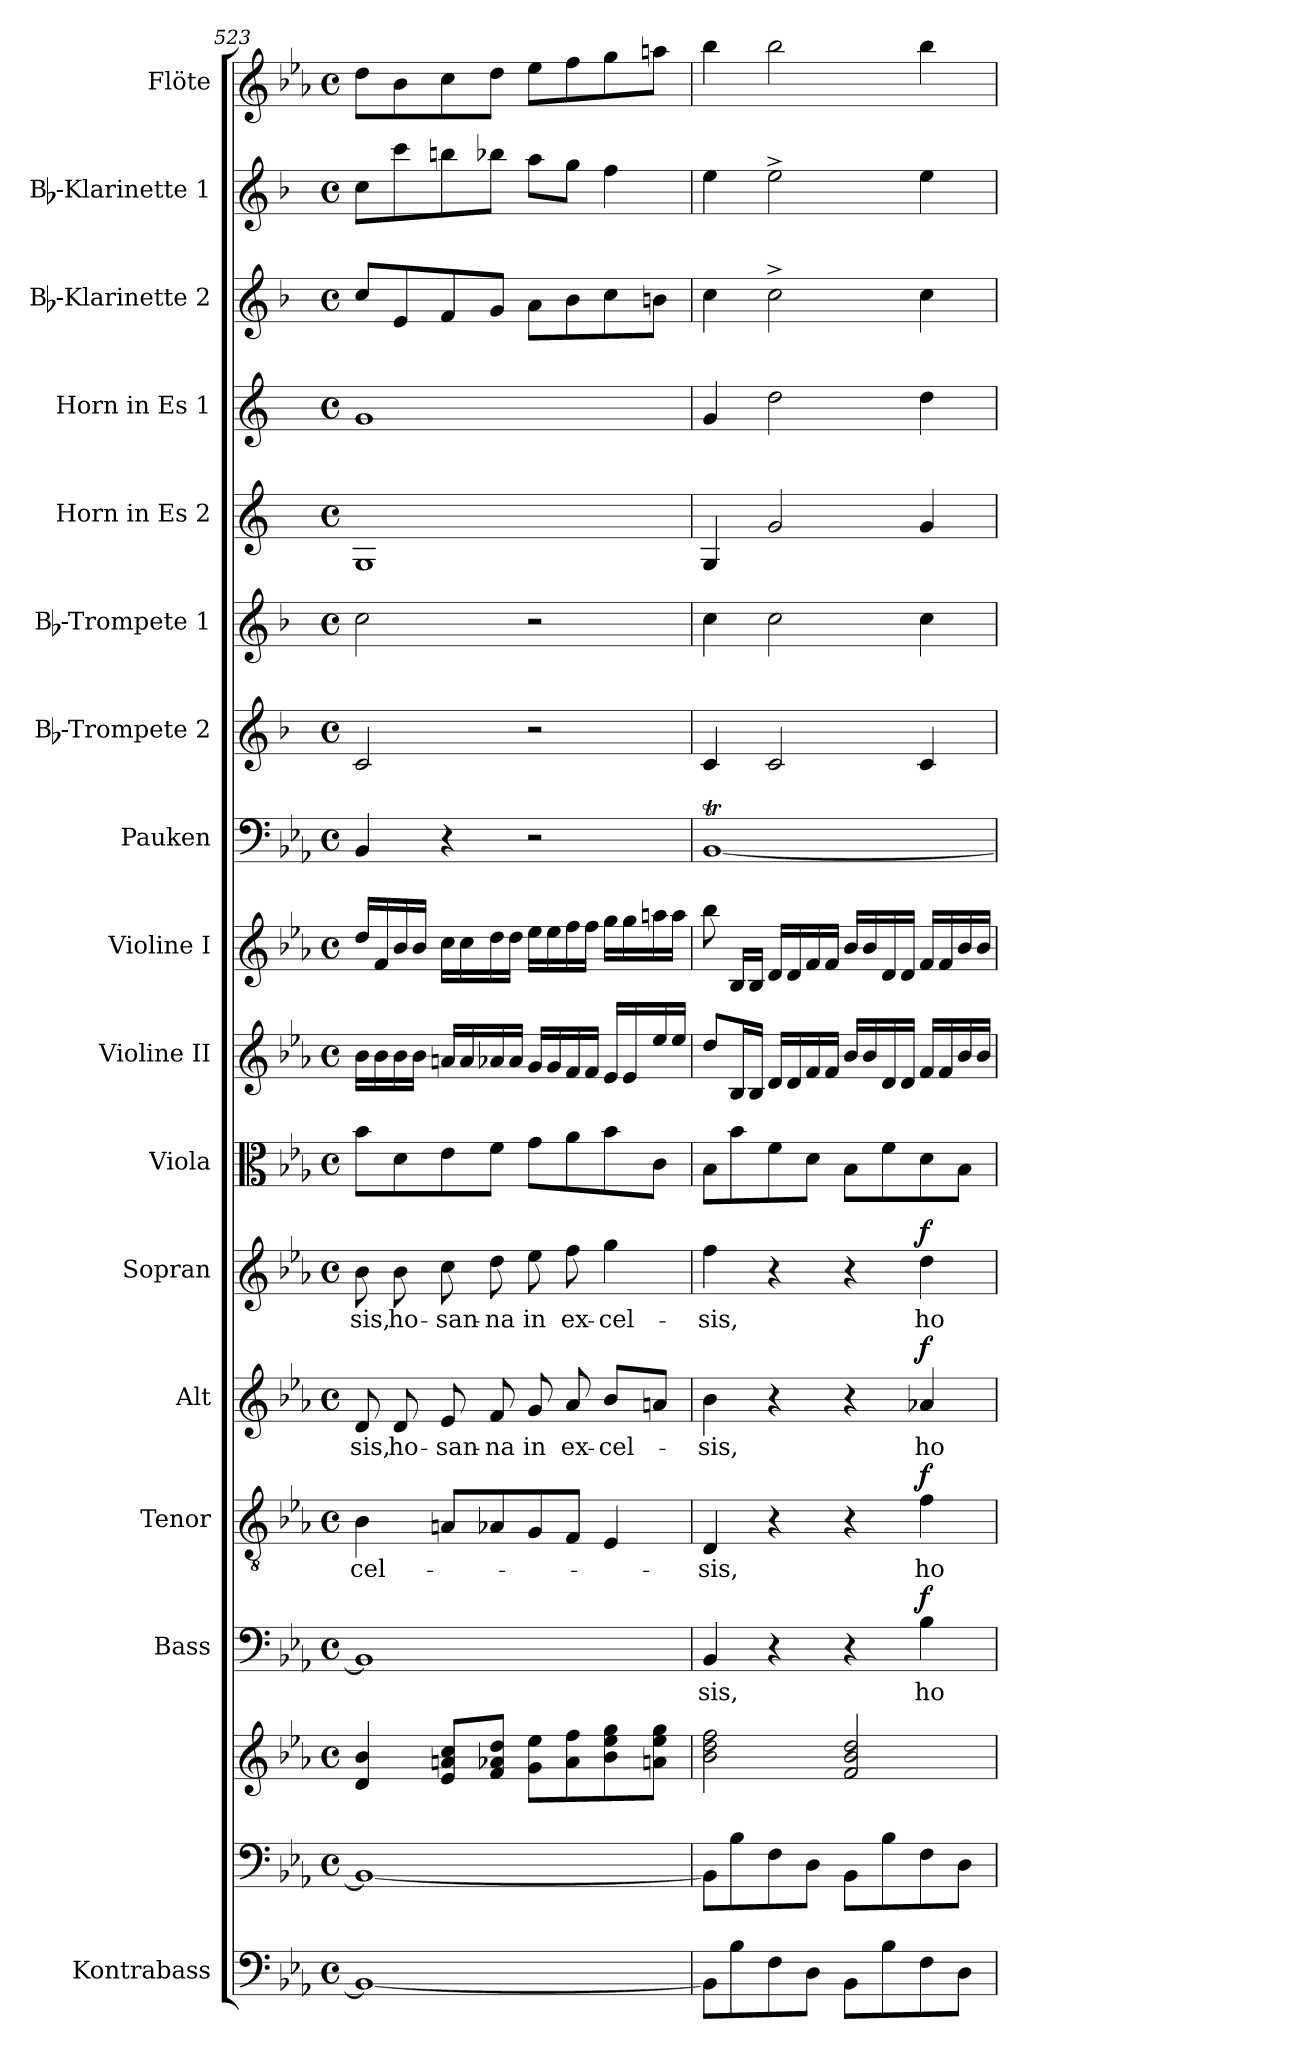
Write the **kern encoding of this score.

**kern	**kern	**kern	**kern	**text	**dynam	**kern	**text	**dynam	**kern	**text	**dynam	**kern	**text	**dynam	**kern	**kern	**kern	**kern	**kern	**kern	**kern	**kern	**kern	**kern	**kern
*part17	*part16	*part16	*part15	*part15	*part15	*part14	*part14	*part14	*part13	*part13	*part13	*part12	*part12	*part12	*part11	*part10	*part9	*part8	*part7	*part6	*part5	*part4	*part3	*part2	*part1
*staff18	*staff17	*staff16	*staff15	*staff15	*staff15	*staff14	*staff14	*staff14	*staff13	*staff13	*staff13	*staff12	*staff12	*staff12	*staff11	*staff10	*staff9	*staff8	*staff7	*staff6	*staff5	*staff4	*staff3	*staff2	*staff1
*I"Kontrabass	*	*	*I"Bass	*	*	*I"Tenor	*	*	*I"Alt	*	*	*I"Sopran	*	*	*I"Viola	*I"Violine II	*I"Violine I	*I"Pauken	*I"Bb-Trompete 2	*I"Bb-Trompete 1	*I"Horn in Es 2	*I"Horn in Es 1	*I"Bb-Klarinette 2	*I"Bb-Klarinette 1	*I"Flöte
*I'Kb.	*	*	*I'B.	*	*	*I'T.	*	*	*I'A.	*	*	*I'S.	*	*	*I'Vla.	*I'Vl. II	*I'Vl. I	*I'Pk.	*I'Bb Trp. 2	*I'Bb Trp. 1	*	*	*I'Bb Kl. 2	*I'Bb Kl. 1	*I'Fl.
*clefF4	*clefF4	*clefG2	*clefF4	*	*	*clefGv2	*	*	*clefG2	*	*	*clefG2	*	*	*clefC3	*clefG2	*clefG2	*clefF4	*clefG2	*clefG2	*clefG2	*clefG2	*clefG2	*clefG2	*clefG2
*ITrd7c12	*	*	*	*	*	*	*	*	*	*	*	*	*	*	*	*	*	*	*ITrd1c2	*ITrd1c2	*ITrd5c9	*ITrd5c9	*ITrd1c2	*ITrd1c2	*
*k[b-e-a-]	*k[b-e-a-]	*k[b-e-a-]	*k[b-e-a-]	*	*	*k[b-e-a-]	*	*	*k[b-e-a-]	*	*	*k[b-e-a-]	*	*	*k[b-e-a-]	*k[b-e-a-]	*k[b-e-a-]	*k[b-e-a-]	*k[b-e-a-]	*k[b-e-a-]	*k[b-e-a-]	*k[b-e-a-]	*k[b-e-a-]	*k[b-e-a-]	*k[b-e-a-]
*E-:	*E-:	*E-:	*E-:	*	*	*E-:	*	*	*E-:	*	*	*E-:	*	*	*E-:	*E-:	*E-:	*E-:	*E-:	*E-:	*E-:	*E-:	*E-:	*E-:	*E-:
*M4/4	*M4/4	*M4/4	*M4/4	*	*	*M4/4	*	*	*M4/4	*	*	*M4/4	*	*	*M4/4	*M4/4	*M4/4	*M4/4	*M4/4	*M4/4	*M4/4	*M4/4	*M4/4	*M4/4	*M4/4
*met(c)	*met(c)	*met(c)	*met(c)	*	*	*met(c)	*	*	*met(c)	*	*	*met(c)	*	*	*met(c)	*met(c)	*met(c)	*met(c)	*met(c)	*met(c)	*met(c)	*met(c)	*met(c)	*met(c)	*met(c)
=523	=523	=523	=523	=523	=523	=523	=523	=523	=523	=523	=523	=523	=523	=523	=523	=523	=523	=523	=523	=523	=523	=523	=523	=523	=523
!	!	!	!	!	!	!	!LO:LY:b	!	!	!LO:LY:b	!	!	!LO:LY:b	!	!	!	!	!	!	!	!	!	!	!	!
1BBB-_	1BB-_	4d/ 4b-/	1BB-]	.	.	4B-\	-cel-	.	8d/	-sis,	.	8b-\	-sis,	.	8b-\L	16b-\LL	16dd/LL	4BB-/	2B-/	2b-\	1BB-	1B-	8b-/L	8b-\L	8dd\L
.	.	.	.	.	.	.	.	.	.	.	.	.	.	.	.	16b-\	16f/	.	.	.	.	.	.	.	.
!	!	!	!	!	!	!	!	!	!	!LO:LY:b	!	!	!LO:LY:b	!	!	!	!	!	!	!	!	!	!	!	!
.	.	.	.	.	.	.	.	.	8d/	ho-	.	8b-\	ho-	.	8d\	16b-\	16b-/	.	.	.	.	.	8d/	8bb-\	8b-\
.	.	.	.	.	.	.	.	.	.	.	.	.	.	.	.	16b-\JJ	16b-/JJ	.	.	.	.	.	.	.	.
!	!	!	!	!	!	!	!	!	!	!LO:LY:b	!	!	!LO:LY:b	!	!	!	!	!	!	!	!	!	!	!	!
.	.	8e-/ 8an/ 8cc/L	.	.	.	8An/L	.	.	8e-/	-san-	.	8cc\	-san-	.	8e-\	16an/LL	16cc\LL	4r	.	.	.	.	8e-/	8aan\	8cc\
.	.	.	.	.	.	.	.	.	.	.	.	.	.	.	.	16a/	16cc\	.	.	.	.	.	.	.	.
!	!	!	!	!	!	!	!	!	!	!LO:LY:b	!	!	!LO:LY:b	!	!	!	!	!	!	!	!	!	!	!	!
.	.	8f/ 8a-X/ 8dd/J	.	.	.	8A-X/	.	.	8f/	-na	.	8dd\	-na	.	8f\J	16a-X/	16dd\	.	.	.	.	.	8f/J	8aa-X\J	8dd\J
.	.	.	.	.	.	.	.	.	.	.	.	.	.	.	.	16a-/JJ	16dd\JJ	.	.	.	.	.	.	.	.
!	!	!	!	!	!	!	!	!	!	!LO:LY:b	!	!	!LO:LY:b	!	!	!	!	!	!	!	!	!	!	!	!
.	.	8g\ 8ee-\L	.	.	.	8G/	.	.	8g/	in	.	8ee-\	in	.	8g\L	16g/LL	16ee-\LL	2r	2r	2r	.	.	8g\L	8gg\L	8ee-\L
.	.	.	.	.	.	.	.	.	.	.	.	.	.	.	.	16g/	16ee-\	.	.	.	.	.	.	.	.
!	!	!	!	!	!	!	!	!	!	!LO:LY:b	!	!	!LO:LY:b	!	!	!	!	!	!	!	!	!	!	!	!
.	.	8a-\ 8ff\	.	.	.	8F/J	.	.	8a-/	ex-	.	8ff\	ex-	.	8a-\	16f/	16ff\	.	.	.	.	.	8a-\	8ff\J	8ff\
.	.	.	.	.	.	.	.	.	.	.	.	.	.	.	.	16f/JJ	16ff\JJ	.	.	.	.	.	.	.	.
!	!	!	!	!	!	!	!	!	!	!LO:LY:b	!	!	!LO:LY:b	!	!	!	!	!	!	!	!	!	!	!	!
.	.	8b-\ 8ee-\ 8gg\	.	.	.	4E-/	.	.	8b-/L	-cel-	.	4gg\	-cel-	.	8b-\	16e-/LL	16gg\LL	.	.	.	.	.	8b-\	4ee-\	8gg\
.	.	.	.	.	.	.	.	.	.	.	.	.	.	.	.	16e-/	16gg\	.	.	.	.	.	.	.	.
.	.	8an\ 8ee-\ 8gg\J	.	.	.	.	.	.	8an/J	.	.	.	.	.	8c\J	16ee-/	16aan\	.	.	.	.	.	8an\J	.	8aan\J
.	.	.	.	.	.	.	.	.	.	.	.	.	.	.	.	16ee-/JJ	16aa\JJ	.	.	.	.	.	.	.	.
=524	=524	=524	=524	=524	=524	=524	=524	=524	=524	=524	=524	=524	=524	=524	=524	=524	=524	=524	=524	=524	=524	=524	=524	=524	=524
!	!	!	!	!LO:LY:b	!	!	!LO:LY:b	!	!	!LO:LY:b	!	!	!LO:LY:b	!	!	!	!	!	!	!	!	!	!	!	!
8BBB-\L]	8BB-\L]	2b-\ 2dd\ 2ff\	4BB-/	-sis,	.	4D/	-sis,	.	4b-\	-sis,	.	4ff\	-sis,	.	8B-\L	8dd/L	8bb-\	[1BB-T	4B-/	4b-\	4BB-/	4B-/	4b-\	4dd\	4bb-\
8BB-\	8B-\	.	.	.	.	.	.	.	.	.	.	.	.	.	8b-\	16B-/L	16B-/LL	.	.	.	.	.	.	.	.
.	.	.	.	.	.	.	.	.	.	.	.	.	.	.	.	16B-/JJ	16B-/JJ	.	.	.	.	.	.	.	.
8FF\	8F\	.	4r	.	.	4r	.	.	4r	.	.	4r	.	.	8f\	16d/LL	16d/LL	.	2B-/	2b-\	2B-/	2f\	2b-^>\	2dd^>\	2bb-\
.	.	.	.	.	.	.	.	.	.	.	.	.	.	.	.	16d/	16d/	.	.	.	.	.	.	.	.
8DD\J	8D\J	.	.	.	.	.	.	.	.	.	.	.	.	.	8d\J	16f/	16f/	.	.	.	.	.	.	.	.
.	.	.	.	.	.	.	.	.	.	.	.	.	.	.	.	16f/JJ	16f/JJ	.	.	.	.	.	.	.	.
8BBB-\L	8BB-\L	2f/ 2b-/ 2dd/	4r	.	.	4r	.	.	4r	.	.	4r	.	.	8B-\L	16b-/LL	16b-/LL	.	.	.	.	.	.	.	.
.	.	.	.	.	.	.	.	.	.	.	.	.	.	.	.	16b-/	16b-/	.	.	.	.	.	.	.	.
8BB-\	8B-\	.	.	.	.	.	.	.	.	.	.	.	.	.	8f\	16d/	16d/	.	.	.	.	.	.	.	.
.	.	.	.	.	.	.	.	.	.	.	.	.	.	.	.	16d/JJ	16d/JJ	.	.	.	.	.	.	.	.
!	!	!	!	!LO:LY:b	!LO:DY:a	!	!LO:LY:b	!LO:DY:a	!	!LO:LY:b	!LO:DY:a	!	!LO:LY:b	!LO:DY:a	!	!	!	!	!	!	!	!	!	!	!
8FF\	8F\	.	4B-\	ho-	f	4f\	ho-	f	4a-X/	ho-	f	4dd\	ho-	f	8d\	16f/LL	16f/LL	.	4B-/	4b-\	4B-/	4f\	4b-\	4dd\	4bb-\
.	.	.	.	.	.	.	.	.	.	.	.	.	.	.	.	16f/	16f/	.	.	.	.	.	.	.	.
8DD\J	8D\J	.	.	.	.	.	.	.	.	.	.	.	.	.	8B-\J	16b-/	16b-/	.	.	.	.	.	.	.	.
.	.	.	.	.	.	.	.	.	.	.	.	.	.	.	.	16b-/JJ	16b-/JJ	.	.	.	.	.	.	.	.
=	=	=	=	=	=	=	=	=	=	=	=	=	=	=	=	=	=	=	=	=	=	=	=	=	=
*-	*-	*-	*-	*-	*-	*-	*-	*-	*-	*-	*-	*-	*-	*-	*-	*-	*-	*-	*-	*-	*-	*-	*-	*-	*-
